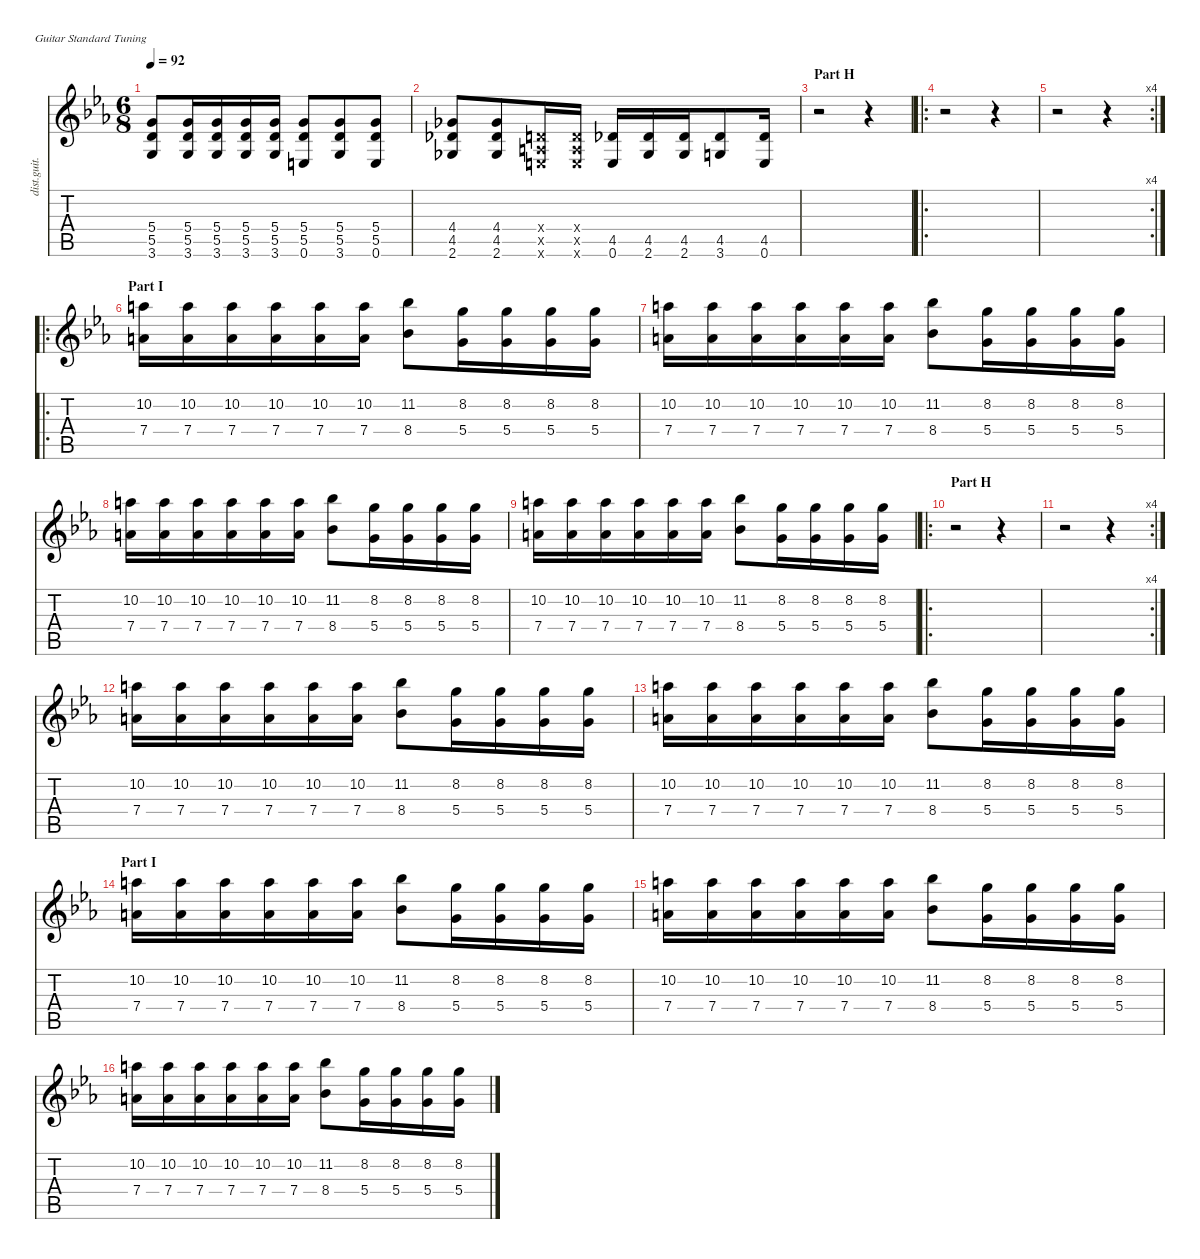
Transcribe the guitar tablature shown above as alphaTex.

\defaultSystemsLayout 4
\hideDynamics
\bracketExtendMode nobrackets
\track ("Guitar - Peter Lindgren" "dist.guit.") {instrument distortionguitar}
\staff {score tabs}
\tuning (E4 B3 G3 D3 A2 E2)
\ts (6 8)
\tempo 92
\clef g2
\ks cminor
(5.4{acc forcenatural} 5.5{acc forcenatural} 3.6{acc forcenatural}).8{dy f beam Up} (5.4{acc forcenatural} 5.5{acc forcenatural} 3.6{acc forcenatural}).16{beam Up} (5.4{acc forcenatural} 5.5{acc forcenatural} 3.6{acc forcenatural}).16{beam Up} (5.4{acc forcenatural} 5.5{acc forcenatural} 3.6{acc forcenatural}).16{beam Up} (5.4{acc forcenatural} 5.5{acc forcenatural} 3.6{acc forcenatural}).16{beam Up} (5.4{acc forcenatural} 5.5{acc forcenatural} 0.6{acc forcenatural}).8{beam Up} (5.4{acc forcenatural} 5.5{acc forcenatural} 3.6{acc forcenatural}).8{beam Up} (5.4{acc forcenatural} 5.5{acc forcenatural} 0.6{acc forcenatural}).8{beam Up} |
(4.4{acc b} 4.5{acc b} 2.6{acc b}).8{beam Up} (4.4{acc b} 4.5{acc b} 2.6{acc b}).8{beam Up} (0.4{x acc forcenatural} 0.5{x acc forcenatural} 0.6{x acc forcenatural}).16{beam Up} (0.4{x acc forcenatural} 0.5{x acc forcenatural} 0.6{x acc forcenatural}).16{beam Up} (4.5{acc b} 0.6{acc forcenatural}).16{beam Up} (4.5{acc b} 2.6{acc b}).16{beam Up} (4.5{acc b} 2.6{acc b}).16{beam Up} (4.5{acc b} 3.6{acc forcenatural}).8{beam Up} (4.5{acc b} 0.6{acc forcenatural}).16{beam Up} |
\section ("" "Part H")
r.2{beam Down} r.4{beam Down} |
\ro
r.2{beam Down} r.4{beam Down} |
\rc 4
r.2{beam Down} r.4{beam Down} |
\ro
\section ("" "Part I")
(10.2{acc forcenatural} 7.4{acc forcenatural}).16{instrument distortionguitar beam Down} (10.2{acc forcenatural} 7.4{acc forcenatural}).16{beam Down} (10.2{acc forcenatural} 7.4{acc forcenatural}).16{beam Down} (10.2{acc forcenatural} 7.4{acc forcenatural}).16{beam Down} (10.2{acc forcenatural} 7.4{acc forcenatural}).16{beam Down} (10.2{acc forcenatural} 7.4{acc forcenatural}).16{beam Down} (11.2{acc b} 8.4{acc b}).8{beam Down} (8.2{acc forcenatural} 5.4{acc forcenatural}).16{beam Down} (8.2{acc forcenatural} 5.4{acc forcenatural}).16{beam Down} (8.2{acc forcenatural} 5.4{acc forcenatural}).16{beam Down} (8.2{acc forcenatural} 5.4{acc forcenatural}).16{beam Down} |
(10.2{acc forcenatural} 7.4{acc forcenatural}).16{beam Down} (10.2{acc forcenatural} 7.4{acc forcenatural}).16{beam Down} (10.2{acc forcenatural} 7.4{acc forcenatural}).16{beam Down} (10.2{acc forcenatural} 7.4{acc forcenatural}).16{beam Down} (10.2{acc forcenatural} 7.4{acc forcenatural}).16{beam Down} (10.2{acc forcenatural} 7.4{acc forcenatural}).16{beam Down} (11.2{acc b} 8.4{acc b}).8{beam Down} (8.2{acc forcenatural} 5.4{acc forcenatural}).16{beam Down} (8.2{acc forcenatural} 5.4{acc forcenatural}).16{beam Down} (8.2{acc forcenatural} 5.4{acc forcenatural}).16{beam Down} (8.2{acc forcenatural} 5.4{acc forcenatural}).16{beam Down} |
(10.2{acc forcenatural} 7.4{acc forcenatural}).16{instrument distortionguitar beam Down} (10.2{acc forcenatural} 7.4{acc forcenatural}).16{beam Down} (10.2{acc forcenatural} 7.4{acc forcenatural}).16{beam Down} (10.2{acc forcenatural} 7.4{acc forcenatural}).16{beam Down} (10.2{acc forcenatural} 7.4{acc forcenatural}).16{beam Down} (10.2{acc forcenatural} 7.4{acc forcenatural}).16{beam Down} (11.2{acc b} 8.4{acc b}).8{beam Down} (8.2{acc forcenatural} 5.4{acc forcenatural}).16{beam Down} (8.2{acc forcenatural} 5.4{acc forcenatural}).16{beam Down} (8.2{acc forcenatural} 5.4{acc forcenatural}).16{beam Down} (8.2{acc forcenatural} 5.4{acc forcenatural}).16{beam Down} |
(10.2{acc forcenatural} 7.4{acc forcenatural}).16{beam Down} (10.2{acc forcenatural} 7.4{acc forcenatural}).16{beam Down} (10.2{acc forcenatural} 7.4{acc forcenatural}).16{beam Down} (10.2{acc forcenatural} 7.4{acc forcenatural}).16{beam Down} (10.2{acc forcenatural} 7.4{acc forcenatural}).16{beam Down} (10.2{acc forcenatural} 7.4{acc forcenatural}).16{beam Down} (11.2{acc b} 8.4{acc b}).8{beam Down} (8.2{acc forcenatural} 5.4{acc forcenatural}).16{beam Down} (8.2{acc forcenatural} 5.4{acc forcenatural}).16{beam Down} (8.2{acc forcenatural} 5.4{acc forcenatural}).16{beam Down} (8.2{acc forcenatural} 5.4{acc forcenatural}).16{beam Down} |
\ro
\section ("" "Part H")
r.2{beam Down} r.4{beam Down} |
\rc 4
r.2{beam Down} r.4{beam Down} |
(10.2{acc forcenatural} 7.4{acc forcenatural}).16{instrument distortionguitar beam Down} (10.2{acc forcenatural} 7.4{acc forcenatural}).16{beam Down} (10.2{acc forcenatural} 7.4{acc forcenatural}).16{beam Down} (10.2{acc forcenatural} 7.4{acc forcenatural}).16{beam Down} (10.2{acc forcenatural} 7.4{acc forcenatural}).16{beam Down} (10.2{acc forcenatural} 7.4{acc forcenatural}).16{beam Down} (11.2{acc b} 8.4{acc b}).8{beam Down} (8.2{acc forcenatural} 5.4{acc forcenatural}).16{beam Down} (8.2{acc forcenatural} 5.4{acc forcenatural}).16{beam Down} (8.2{acc forcenatural} 5.4{acc forcenatural}).16{beam Down} (8.2{acc forcenatural} 5.4{acc forcenatural}).16{beam Down} |
(10.2{acc forcenatural} 7.4{acc forcenatural}).16{beam Down} (10.2{acc forcenatural} 7.4{acc forcenatural}).16{beam Down} (10.2{acc forcenatural} 7.4{acc forcenatural}).16{beam Down} (10.2{acc forcenatural} 7.4{acc forcenatural}).16{beam Down} (10.2{acc forcenatural} 7.4{acc forcenatural}).16{beam Down} (10.2{acc forcenatural} 7.4{acc forcenatural}).16{beam Down} (11.2{acc b} 8.4{acc b}).8{beam Down} (8.2{acc forcenatural} 5.4{acc forcenatural}).16{beam Down} (8.2{acc forcenatural} 5.4{acc forcenatural}).16{beam Down} (8.2{acc forcenatural} 5.4{acc forcenatural}).16{beam Down} (8.2{acc forcenatural} 5.4{acc forcenatural}).16{beam Down} |
\section ("" "Part I")
(10.2{acc forcenatural} 7.4{acc forcenatural}).16{instrument distortionguitar beam Down} (10.2{acc forcenatural} 7.4{acc forcenatural}).16{beam Down} (10.2{acc forcenatural} 7.4{acc forcenatural}).16{beam Down} (10.2{acc forcenatural} 7.4{acc forcenatural}).16{beam Down} (10.2{acc forcenatural} 7.4{acc forcenatural}).16{beam Down} (10.2{acc forcenatural} 7.4{acc forcenatural}).16{beam Down} (11.2{acc b} 8.4{acc b}).8{beam Down} (8.2{acc forcenatural} 5.4{acc forcenatural}).16{beam Down} (8.2{acc forcenatural} 5.4{acc forcenatural}).16{beam Down} (8.2{acc forcenatural} 5.4{acc forcenatural}).16{beam Down} (8.2{acc forcenatural} 5.4{acc forcenatural}).16{beam Down} |
(10.2{acc forcenatural} 7.4{acc forcenatural}).16{beam Down} (10.2{acc forcenatural} 7.4{acc forcenatural}).16{beam Down} (10.2{acc forcenatural} 7.4{acc forcenatural}).16{beam Down} (10.2{acc forcenatural} 7.4{acc forcenatural}).16{beam Down} (10.2{acc forcenatural} 7.4{acc forcenatural}).16{beam Down} (10.2{acc forcenatural} 7.4{acc forcenatural}).16{beam Down} (11.2{acc b} 8.4{acc b}).8{beam Down} (8.2{acc forcenatural} 5.4{acc forcenatural}).16{beam Down} (8.2{acc forcenatural} 5.4{acc forcenatural}).16{beam Down} (8.2{acc forcenatural} 5.4{acc forcenatural}).16{beam Down} (8.2{acc forcenatural} 5.4{acc forcenatural}).16{beam Down} |
(10.2{acc forcenatural} 7.4{acc forcenatural}).16{instrument distortionguitar beam Down} (10.2{acc forcenatural} 7.4{acc forcenatural}).16{beam Down} (10.2{acc forcenatural} 7.4{acc forcenatural}).16{beam Down} (10.2{acc forcenatural} 7.4{acc forcenatural}).16{beam Down} (10.2{acc forcenatural} 7.4{acc forcenatural}).16{beam Down} (10.2{acc forcenatural} 7.4{acc forcenatural}).16{beam Down} (11.2{acc b} 8.4{acc b}).8{beam Down} (8.2{acc forcenatural} 5.4{acc forcenatural}).16{beam Down} (8.2{acc forcenatural} 5.4{acc forcenatural}).16{beam Down} (8.2{acc forcenatural} 5.4{acc forcenatural}).16{beam Down} (8.2{acc forcenatural} 5.4{acc forcenatural}).16{beam Down}
